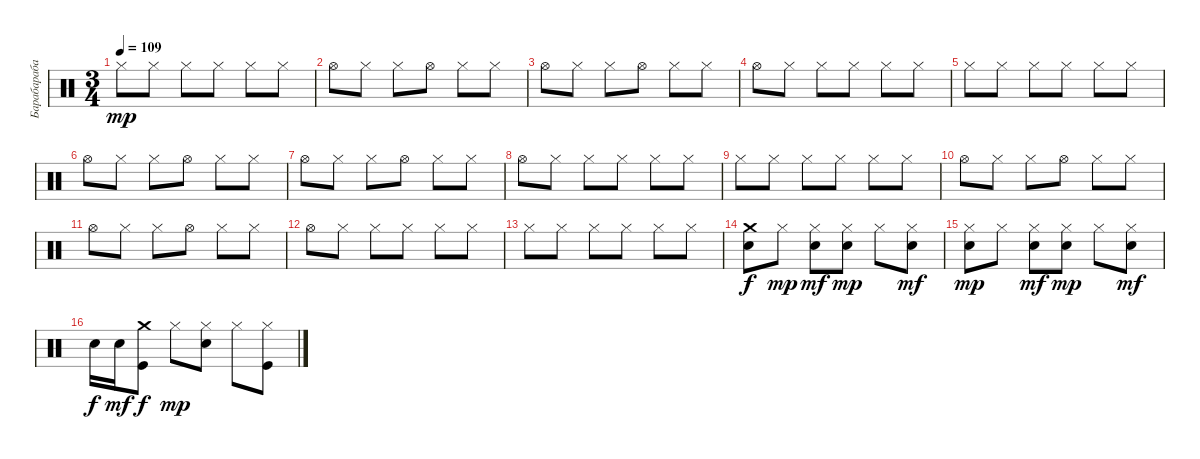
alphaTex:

\track ("Барабарабаны" "Барабараба") {instrument percussion}
\staff {score}
\articulation defaults
\ts (3 4)
\tempo 109
\clef neutral
\ks c "Hi-Hat (closed)".8{dy mp} "Hi-Hat (closed)".8 "Hi-Hat (closed)".8 "Hi-Hat (closed)".8 "Hi-Hat (closed)".8 "Hi-Hat (closed)".8
|
"Hi-Hat (open)".8 "Hi-Hat (closed)".8 "Hi-Hat (closed)".8 "Hi-Hat (open)".8 "Hi-Hat (closed)".8 "Hi-Hat (closed)".8 |
"Hi-Hat (open)".8 "Hi-Hat (closed)".8 "Hi-Hat (closed)".8 "Hi-Hat (open)".8 "Hi-Hat (closed)".8 "Hi-Hat (closed)".8 |
"Hi-Hat (open)".8 "Hi-Hat (closed)".8 "Hi-Hat (closed)".8 "Hi-Hat (closed)".8 "Hi-Hat (closed)".8 "Hi-Hat (closed)".8 |
"Hi-Hat (closed)".8 "Hi-Hat (closed)".8 "Hi-Hat (closed)".8 "Hi-Hat (closed)".8 "Hi-Hat (closed)".8 "Hi-Hat (closed)".8 |
"Hi-Hat (open)".8 "Hi-Hat (closed)".8 "Hi-Hat (closed)".8 "Hi-Hat (open)".8 "Hi-Hat (closed)".8 "Hi-Hat (closed)".8 |
"Hi-Hat (open)".8 "Hi-Hat (closed)".8 "Hi-Hat (closed)".8 "Hi-Hat (open)".8 "Hi-Hat (closed)".8 "Hi-Hat (closed)".8 |
"Hi-Hat (open)".8 "Hi-Hat (closed)".8 "Hi-Hat (closed)".8 "Hi-Hat (closed)".8 "Hi-Hat (closed)".8 "Hi-Hat (closed)".8 |
"Hi-Hat (closed)".8 "Hi-Hat (closed)".8 "Hi-Hat (closed)".8 "Hi-Hat (closed)".8 "Hi-Hat (closed)".8 "Hi-Hat (closed)".8 |
"Hi-Hat (open)".8 "Hi-Hat (closed)".8 "Hi-Hat (closed)".8 "Hi-Hat (open)".8 "Hi-Hat (closed)".8 "Hi-Hat (closed)".8 |
"Hi-Hat (open)".8 "Hi-Hat (closed)".8 "Hi-Hat (closed)".8 "Hi-Hat (open)".8 "Hi-Hat (closed)".8 "Hi-Hat (closed)".8 |
"Hi-Hat (open)".8 "Hi-Hat (closed)".8 "Hi-Hat (closed)".8 "Hi-Hat (closed)".8 "Hi-Hat (closed)".8 "Hi-Hat (closed)".8 |
"Hi-Hat (closed)".8 "Hi-Hat (closed)".8 "Hi-Hat (closed)".8 "Hi-Hat (closed)".8 "Hi-Hat (closed)".8 "Hi-Hat (closed)".8 |
("Crash medium (hit)" "Electric Snare (hit)").8{dy f} "Hi-Hat (closed)".8{dy mp} ("Hi-Hat (closed)" "Electric Snare (hit)").8{dy mf} ("Hi-Hat (closed)" "Electric Snare (hit)").8{dy mp} "Hi-Hat (closed)".8 ("Hi-Hat (closed)" "Electric Snare (hit)").8{dy mf} |
("Hi-Hat (closed)" "Electric Snare (hit)").8{dy mp} "Hi-Hat (closed)".8 ("Hi-Hat (closed)" "Electric Snare (hit)").8{dy mf} ("Hi-Hat (closed)" "Electric Snare (hit)").8{dy mp} "Hi-Hat (closed)".8 ("Hi-Hat (closed)" "Electric Snare (hit)").8{dy mf} |
"Electric Snare (hit)".16{dy f} "Electric Snare (hit)".16{dy mf} ("Crash medium (hit)" "Kick (hit)").8{dy f} "Hi-Hat (closed)".8{dy mp} ("Hi-Hat (closed)" "Electric Snare (hit)").8 "Hi-Hat (closed)".8 ("Hi-Hat (closed)" "Kick (hit)").8
